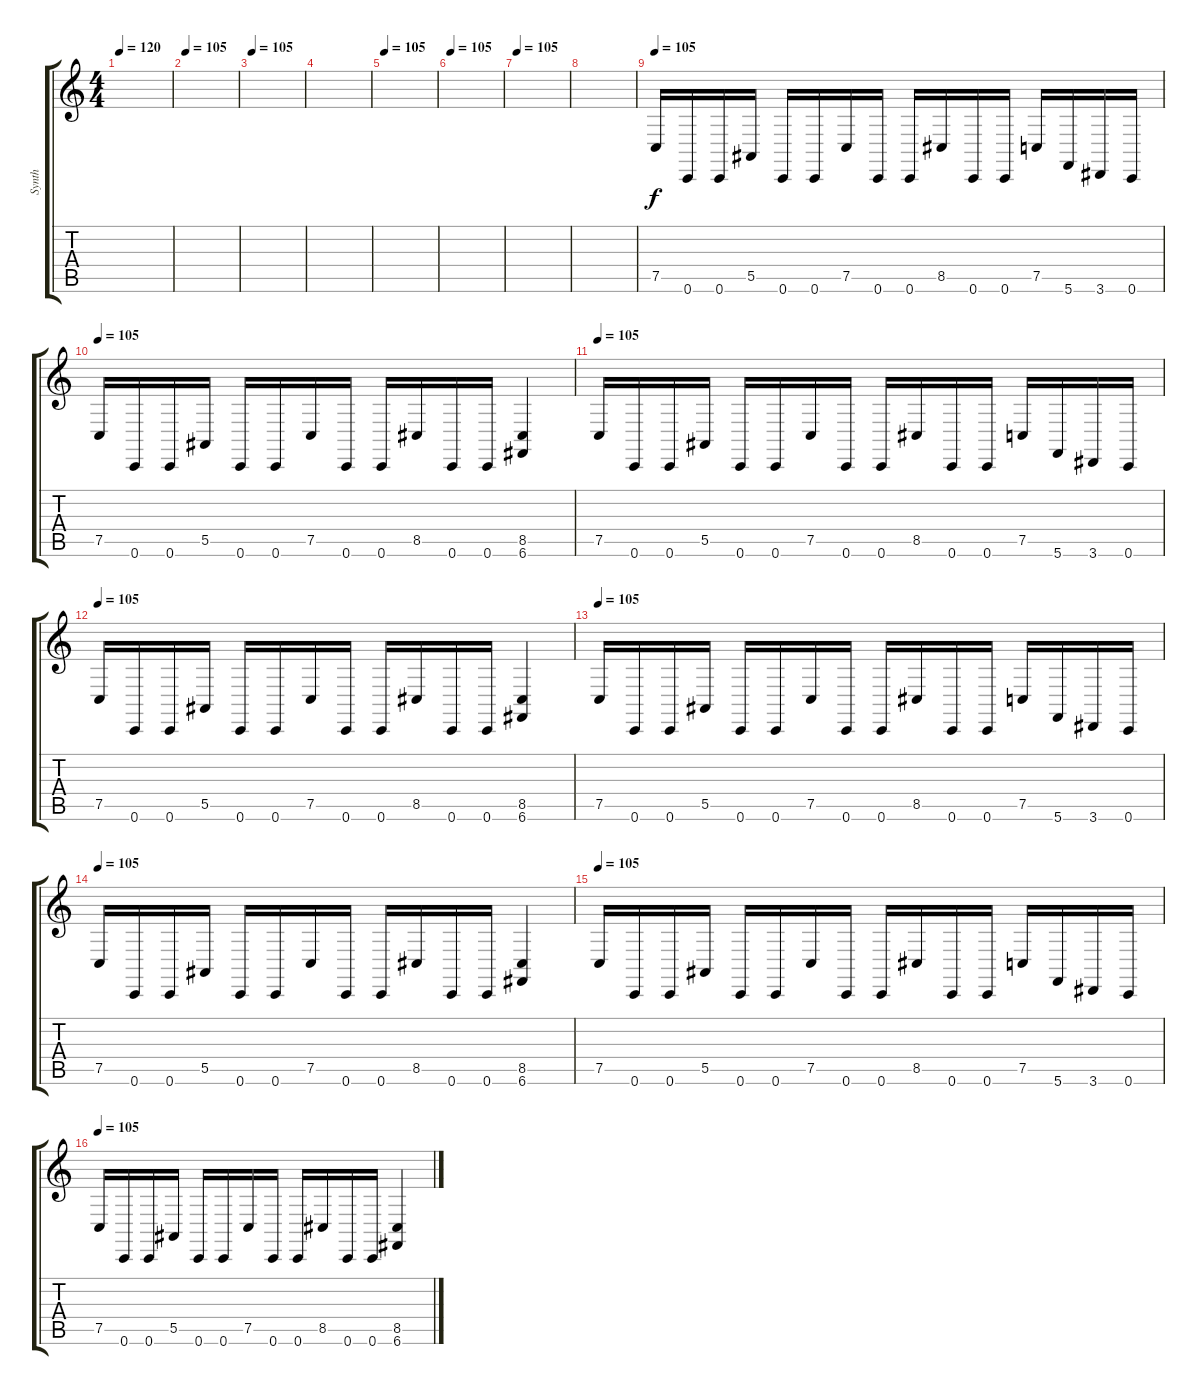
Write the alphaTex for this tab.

\track ("Synth" "Synth") {instrument churchorgan}
\staff {score tabs}
\tuning (C4 G3 Eb3 Bb2 F2 C2) {hide}
\ts (4 4)
\tempo 120
\tempo 105
\tempo 120
\clef g2
\ks c
|
\tempo 105
|
\tempo 105
|
|
\tempo 105
|
\tempo 105
|
\tempo 105
|
|
\tempo 105
7.5.16 0.6.16 0.6.16 5.5.16 0.6.16 0.6.16 7.5.16 0.6.16 0.6.16 8.5.16 0.6.16 0.6.16 7.5.16 5.6.16 3.6.16 0.6.16 |
\tempo 105
7.5.16 0.6.16 0.6.16 5.5.16 0.6.16 0.6.16 7.5.16 0.6.16 0.6.16 8.5.16 0.6.16 0.6.16 (8.5 6.6).4 |
\tempo 105
7.5.16 0.6.16 0.6.16 5.5.16 0.6.16 0.6.16 7.5.16 0.6.16 0.6.16 8.5.16 0.6.16 0.6.16 7.5.16 5.6.16 3.6.16 0.6.16 |
\tempo 105
7.5.16 0.6.16 0.6.16 5.5.16 0.6.16 0.6.16 7.5.16 0.6.16 0.6.16 8.5.16 0.6.16 0.6.16 (8.5 6.6).4 |
\tempo 105
7.5.16 0.6.16 0.6.16 5.5.16 0.6.16 0.6.16 7.5.16 0.6.16 0.6.16 8.5.16 0.6.16 0.6.16 7.5.16 5.6.16 3.6.16 0.6.16 |
\tempo 105
7.5.16 0.6.16 0.6.16 5.5.16 0.6.16 0.6.16 7.5.16 0.6.16 0.6.16 8.5.16 0.6.16 0.6.16 (8.5 6.6).4 |
\tempo 105
7.5.16 0.6.16 0.6.16 5.5.16 0.6.16 0.6.16 7.5.16 0.6.16 0.6.16 8.5.16 0.6.16 0.6.16 7.5.16 5.6.16 3.6.16 0.6.16 |
\tempo 105
7.5.16 0.6.16 0.6.16 5.5.16 0.6.16 0.6.16 7.5.16 0.6.16 0.6.16 8.5.16 0.6.16 0.6.16 (8.5 6.6).4
